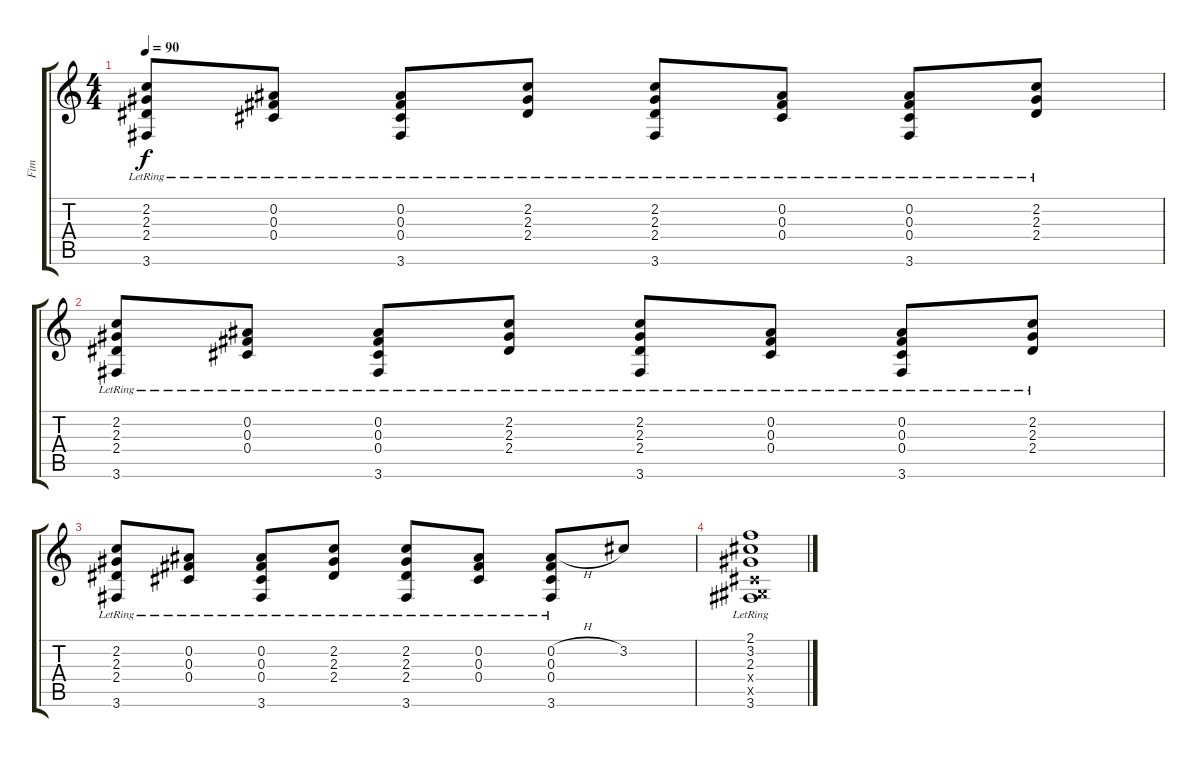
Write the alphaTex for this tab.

\track ("Fim" "Fim") {instrument acousticguitarsteel}
\staff {score tabs}
\tuning (Eb4 Bb3 Gb3 Db3 Ab2 Eb2) {hide}
\ts (4 4)
\tempo 90
\clef g2
\ks c
(2.2{lr} 2.3{lr} 2.4{lr} 3.6{lr}).8{dy f} (0.2{lr} 0.3{lr} 0.4{lr}).8 (0.2{lr} 0.3{lr} 0.4{lr} 3.6{lr}).8 (2.2{lr} 2.3{lr} 2.4{lr}).8 (2.2{lr} 2.3{lr} 2.4{lr} 3.6{lr}).8 (0.2{lr} 0.3{lr} 0.4{lr}).8 (0.2{lr} 0.3{lr} 0.4{lr} 3.6{lr}).8 (2.2{lr} 2.3{lr} 2.4{lr}).8 |
(2.2{lr} 2.3{lr} 2.4{lr} 3.6{lr}).8 (0.2{lr} 0.3{lr} 0.4{lr}).8 (0.2{lr} 0.3{lr} 0.4{lr} 3.6{lr}).8 (2.2{lr} 2.3{lr} 2.4{lr}).8 (2.2{lr} 2.3{lr} 2.4{lr} 3.6{lr}).8 (0.2{lr} 0.3{lr} 0.4{lr}).8 (0.2{lr} 0.3{lr} 0.4{lr} 3.6{lr}).8 (2.2{lr} 2.3{lr} 2.4{lr}).8 |
(2.2{lr} 2.3{lr} 2.4{lr} 3.6{lr}).8 (0.2{lr} 0.3{lr} 0.4{lr}).8 (0.2{lr} 0.3{lr} 0.4{lr} 3.6{lr}).8 (2.2{lr} 2.3{lr} 2.4{lr}).8 (2.2{lr} 2.3{lr} 2.4{lr} 3.6{lr}).8 (0.2{lr} 0.3{lr} 0.4{lr}).8 (0.2{h} 0.3{lr} 0.4{lr} 3.6{lr}).8 3.2.8 |
(2.1{lr} 3.2{lr} 2.3{lr} 0.4{x} 0.5{x} 3.6{lr}).1
